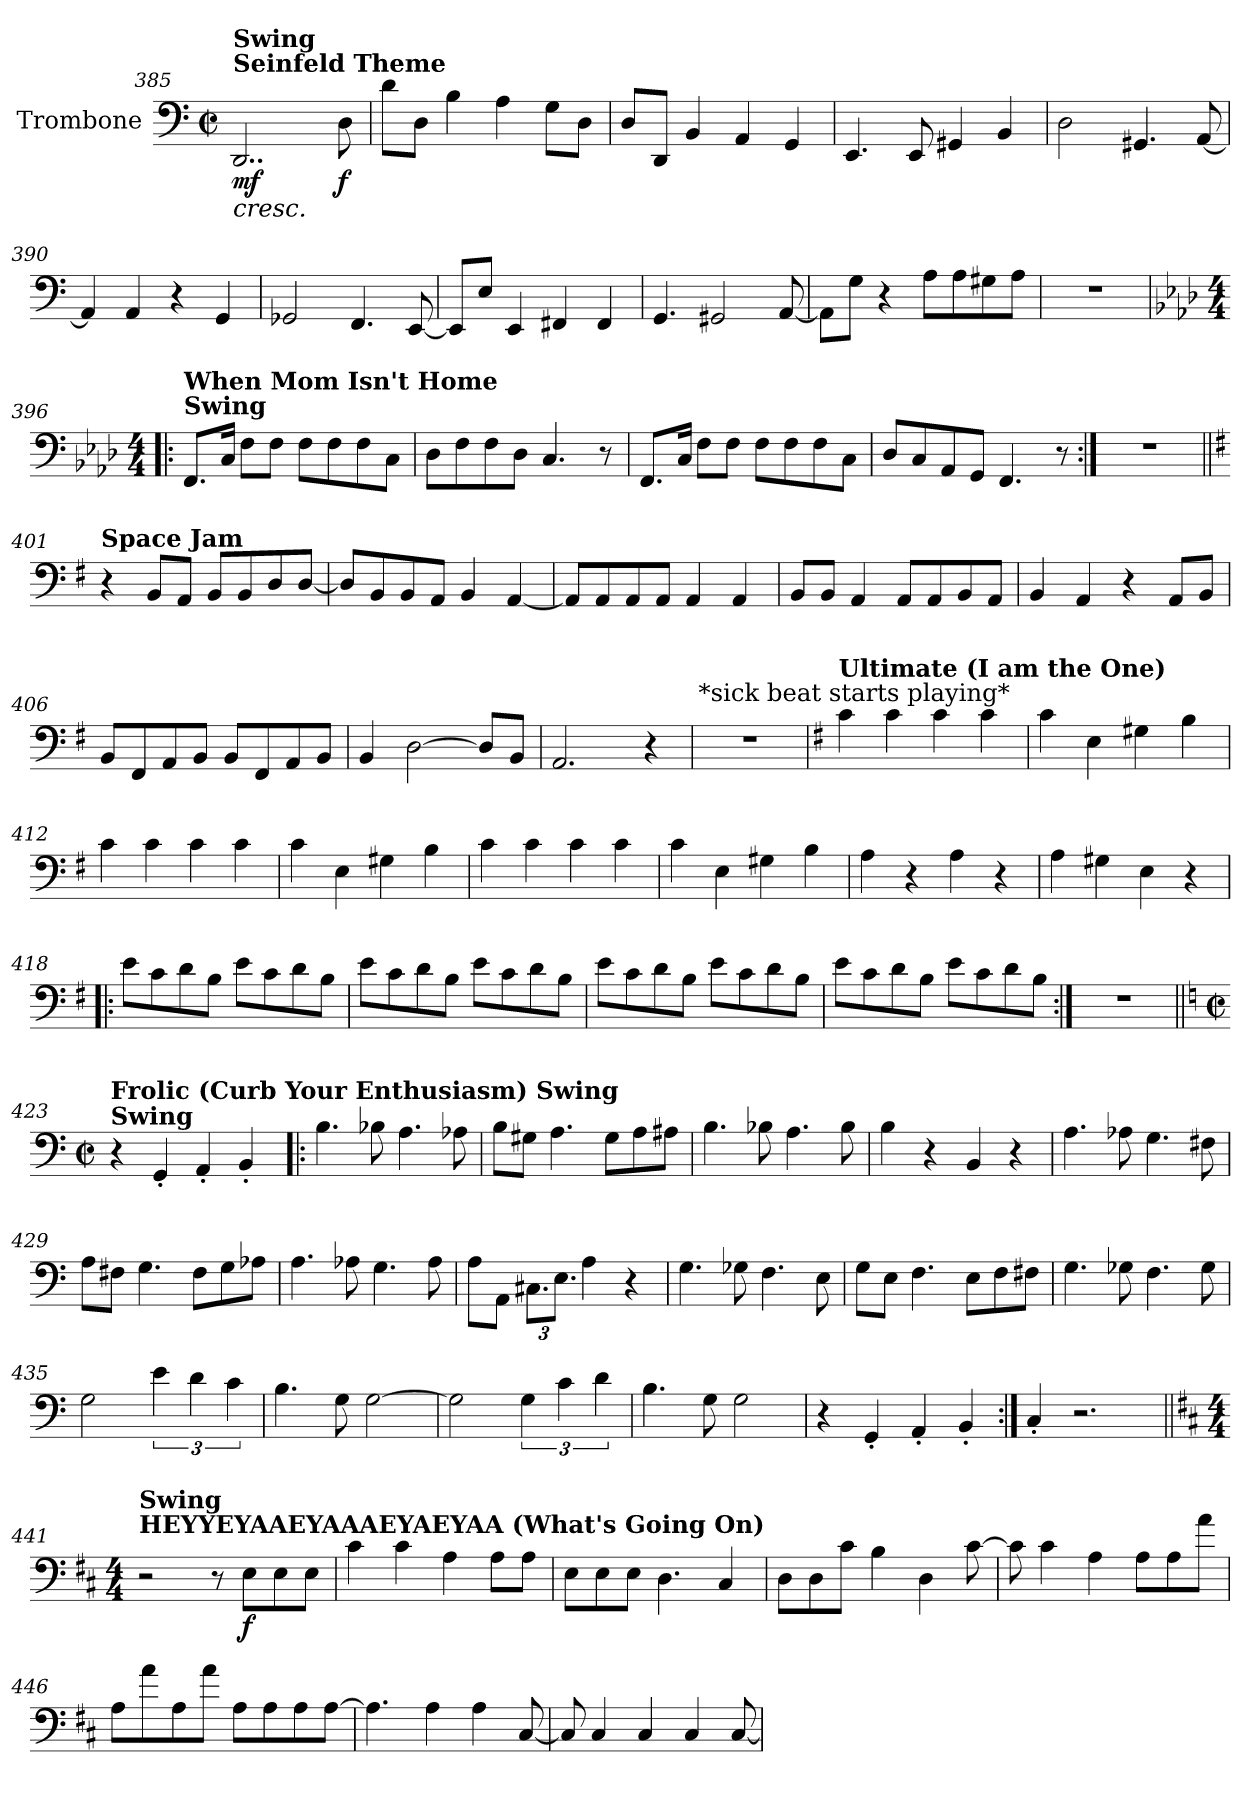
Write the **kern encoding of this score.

**kern	**dynam
*part1	*part1
*staff1	*staff1
*I"Trombone	*
*I'Tbn.	*
!!LO:LB:g=z
*clefF4	*
*k[]	*
*M2/2	*
*met(c|)	*
*MM222	*
=385	=385
!LO:TX:a:B:t=Seinfeld Theme	!
!LO:TX:a:B:t=Swing	!
!	!LO:HP:b
!	!LO:DY:n=1:b
2..DD/	< mf
!	!LO:DY:n=2:b
8D\	f
.	[
=386	=386
8d\L	.
8D\J	.
4B\	.
4A\	.
8G\L	.
8D\J	.
=387	=387
8D/L	.
8DD/J	.
4BB/	.
4AA/	.
4GG/	.
=388	=388
4.EE/	.
8EE/	.
4GG#X/	.
4BB/	.
=389	=389
2D\	.
4.GG#X/	.
[8AA/	.
!!LO:LB:g=z
=390	=390
4AA/]	.
4AA/	.
4r	.
4GG/	.
=391	=391
2GG-X/	.
4.FF/	.
[8EE/	.
=392	=392
8EE/L]	.
8E/J	.
4EE/	.
4FF#X/	.
4FF#/	.
=393	=393
4.GG/	.
2GG#X/	.
[8AA/	.
=394	=394
8AA\L]	.
8G\J	.
4r	.
8A\L	.
8A\	.
8G#X\	.
8A\J	.
=395	=395
1r	.
!!LO:LB:g=z
=396!|:	=396!|:
*k[b-e-a-d-]	*
*M4/4	*
*MM130	*
!LO:TX:a:B:t=Swing	!
!LO:TX:a:B:t=When Mom Isn't Home	!
8.FF/L	.
16C/Jk	.
8F\L	.
8F\J	.
8F\L	.
8F\	.
8F\	.
8C\J	.
=397	=397
8D-\L	.
8F\	.
8F\	.
8D-\J	.
4.C/	.
8r	.
=398	=398
8.FF/L	.
16C/Jk	.
8F\L	.
8F\J	.
8F\L	.
8F\	.
8F\	.
8C\J	.
=399	=399
8D-/L	.
8C/	.
8AA-/	.
8GG/J	.
4.FF/	.
8r	.
=400:|!	=400:|!
1r	.
!!LO:LB:g=z
=401||	=401||
*k[f#]	*
*MM130	*
!LO:TX:a:B:t=Space Jam	!
4r	.
8BB/L	.
8AA/J	.
8BB/L	.
8BB/	.
8D/	.
[8D/J	.
=402	=402
8D/L]	.
8BB/	.
8BB/	.
8AA/J	.
4BB/	.
[4AA/	.
=403	=403
8AA/L]	.
8AA/	.
8AA/	.
8AA/J	.
4AA/	.
4AA/	.
=404	=404
8BB/L	.
8BB/J	.
4AA/	.
8AA/L	.
8AA/	.
8BB/	.
8AA/J	.
!!LO:LB:g=z
=405	=405
4BB/	.
4AA/	.
4r	.
8AA/L	.
8BB/J	.
=406	=406
8BB/L	.
8FF#/	.
8AA/	.
8BB/J	.
8BB/L	.
8FF#/	.
8AA/	.
8BB/J	.
=407	=407
4BB/	.
[2D\	.
8D/L]	.
8BB/J	.
=408	=408
2.AA/	.
4r	.
=409	=409
!LO:TX:a:t=*sick beat starts playing*	!
1r	.
!!LO:LB:g=z
=410	=410
*k[f#]	*
*MM115	*
!LO:TX:a:B:t=Ultimate (I am the One)	!
4c\	.
4c\	.
4c\	.
4c\	.
=411	=411
4c\	.
4E\	.
4G#X\	.
4B\	.
=412	=412
4c\	.
4c\	.
4c\	.
4c\	.
=413	=413
4c\	.
4E\	.
4G#X\	.
4B\	.
=414	=414
4c\	.
4c\	.
4c\	.
4c\	.
=415	=415
4c\	.
4E\	.
4G#X\	.
4B\	.
=416	=416
4A\	.
4r	.
4A\	.
4r	.
=417	=417
4A\	.
4G#X\	.
4E\	.
4r	.
!!LO:LB:g=z
=418!|:	=418!|:
8e\L	.
8c\	.
8d\	.
8B\J	.
8e\L	.
8c\	.
8d\	.
8B\J	.
=419	=419
8e\L	.
8c\	.
8d\	.
8B\J	.
8e\L	.
8c\	.
8d\	.
8B\J	.
=420	=420
8e\L	.
8c\	.
8d\	.
8B\J	.
8e\L	.
8c\	.
8d\	.
8B\J	.
=421	=421
8e\L	.
8c\	.
8d\	.
8B\J	.
8e\L	.
8c\	.
8d\	.
8B\J	.
=422:|!	=422:|!
1r	.
!!LO:PB:g=z
=423||	=423||
*k[]	*
*M2/2	*
*met(c|)	*
*MM150	*
!LO:TX:a:B:t=Frolic (Curb Your Enthusiasm) Swing	!
!LO:TX:a:B:t=Swing	!
4r	.
4GG'/	.
4AA'/	.
4BB'/	.
=424!|:	=424!|:
4.B\	.
8B-X\	.
4.A\	.
8A-X\	.
=425	=425
8B\L	.
8G#X\J	.
4.A\	.
8G#\L	.
8A\	.
8A#X\J	.
=426	=426
4.B\	.
8B-X\	.
4.A\	.
8B-\	.
=427	=427
4B\	.
4r	.
4BB/	.
4r	.
!!LO:LB:g=z
=428	=428
4.A\	.
8A-X\	.
4.G\	.
8F#X\	.
=429	=429
8A\L	.
8F#X\J	.
4.G\	.
8F#\L	.
8G\	.
8A-X\J	.
=430	=430
4.A\	.
8A-X\	.
4.G\	.
8A-\	.
=431	=431
8A\L	.
8AA\J	.
*Xbrackettup	*
12.C#X\L	.
12.E\J	.
4A\	.
4r	.
!!LO:LB:g=z
=432	=432
4.G\	.
8G-X\	.
4.F\	.
8E\	.
=433	=433
8G\L	.
8E\J	.
4.F\	.
8E\L	.
8F\	.
8F#X\J	.
=434	=434
4.G\	.
8G-X\	.
4.F\	.
8G-\	.
=435	=435
2G\	.
*brackettup	*
6e\	.
6d\	.
6c\	.
!!LO:LB:g=z
=436	=436
4.B\	.
8G\	.
[2G\	.
=437	=437
2G\]	.
6G\	.
6c\	.
6d\	.
=438	=438
4.B\	.
8G\	.
2G\	.
=439	=439
4r	.
4GG'/	.
4AA'/	.
4BB'/	.
=440:|!	=440:|!
4C'/	.
2.r	.
!!LO:LB:g=z
=441||	=441||
*k[f#c#]	*
*M4/4	*
*MM140	*
!LO:TX:a:B:t=HEYYEYAAEYAAAEYAEYAA (What's Going On)	!
!LO:TX:a:B:t=Swing	!
2r	.
8r	.
!	!LO:DY:b
8E\L	f
8E\	.
8E\J	.
=442	=442
4c#\	.
4c#\	.
4A\	.
8A\L	.
8A\J	.
=443	=443
8E\L	.
8E\	.
8E\J	.
4.D\	.
4C#/	.
=444	=444
8D\L	.
8D\	.
8c#\J	.
4B\	.
4D\	.
[8c#\	.
=445	=445
8c#\]	.
4c#\	.
4A\	.
8A\L	.
8A\	.
8a\J	.
!!LO:LB:g=z
=446	=446
8A\L	.
8a\	.
8A\	.
8a\J	.
8A\L	.
8A\	.
8A\	.
[8A\J	.
=447	=447
4.A\]	.
4A\	.
4A\	.
[8C#/	.
=448	=448
8C#/]	.
4C#/	.
4C#/	.
4C#/	.
[8C#/	.
=	=
*-	*-
